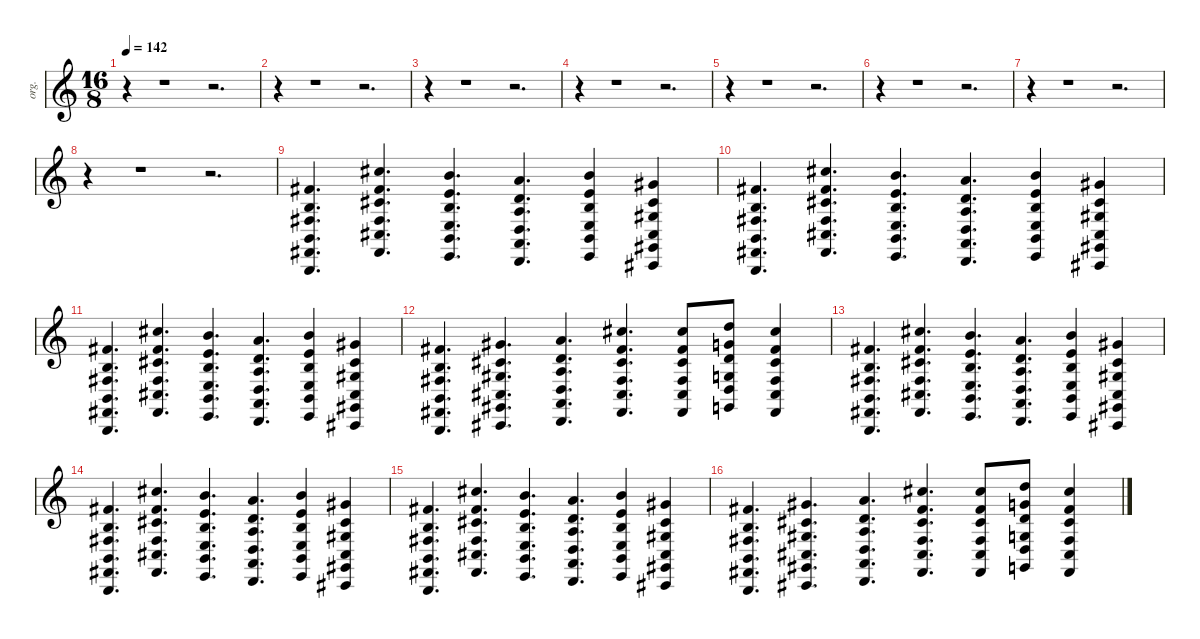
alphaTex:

\defaultSystemsLayout 4
\hideDynamics
\bracketExtendMode nobrackets
\otherSystemsTrackNameOrientation horizontal
\track ("Keyboard" "org.") {instrument drawbarorgan}
\staff {score}
\tuning (B3 Ab3 E3 B2 Gb2 B1)
\ts (16 8)
\tempo 142
\clef g2
\ks c
r.4{dy f beam Down} r.1{beam Down} r.2{d beam Down} |
r.4{beam Down} r.1{beam Down} r.2{d beam Down} |
r.4{beam Down} r.1{beam Down} r.2{d beam Down} |
r.4{beam Down} r.1{beam Down} r.2{d beam Down} |
r.4{beam Down} r.1{beam Down} r.2{d beam Down} |
r.4{beam Down} r.1{beam Down} r.2{d beam Down} |
r.4{beam Down} r.1{beam Down} r.2{d beam Down} |
r.4{beam Down} r.1{beam Down} r.2{d beam Down} |
(7.1{acc #} 3.2 2.3{acc #} 0.4 0.5{acc #} 0.6).4{d beam Up} (14.1{acc #} 10.2{acc #} 9.3{acc #} 7.4{acc #} 7.5{acc #} 7.6{acc #}).4{d beam Up} (12.1 8.2 7.3 5.4 5.5 5.6).4{d beam Up} (10.1 6.2 5.3 3.4 3.5 3.6).4{d beam Up} (12.1 8.2 7.3 5.4 5.5 5.6).4{beam Up} (9.1{acc #} 5.2{acc #} 4.3{acc #} 2.4{acc #} 2.5{acc #} 2.6{acc #}).4{beam Up} |
(7.1{acc #} 3.2 2.3{acc #} 0.4 0.5{acc #} 0.6).4{d beam Up} (14.1{acc #} 10.2{acc #} 9.3{acc #} 7.4{acc #} 7.5{acc #} 7.6{acc #}).4{d beam Up} (12.1 8.2 7.3 5.4 5.5 5.6).4{d beam Up} (10.1 6.2 5.3 3.4 3.5 3.6).4{d beam Up} (12.1 8.2 7.3 5.4 5.5 5.6).4{beam Up} (9.1{acc #} 5.2{acc #} 4.3{acc #} 2.4{acc #} 2.5{acc #} 2.6{acc #}).4{beam Up} |
(7.1{acc #} 3.2 2.3{acc #} 0.4 0.5{acc #} 0.6).4{d beam Up} (14.1{acc #} 10.2{acc #} 9.3{acc #} 7.4{acc #} 7.5{acc #} 7.6{acc #}).4{d beam Up} (12.1 8.2 7.3 5.4 5.5 5.6).4{d beam Up} (10.1 6.2 5.3 3.4 3.5 3.6).4{d beam Up} (12.1 8.2 7.3 5.4 5.5 5.6).4{beam Up} (9.1{acc #} 5.2{acc #} 4.3{acc #} 2.4{acc #} 2.5{acc #} 2.6{acc #}).4{beam Up} |
(7.1{acc #} 3.2 2.3{acc #} 0.4 0.5{acc #} 0.6).4{d beam Up} (9.1{acc #} 5.2{acc #} 4.3{acc #} 2.4{acc #} 2.5{acc #} 2.6{acc #}).4{d beam Up} (10.1 6.2 5.3 3.4 3.5 3.6).4{d beam Up} (14.1{acc #} 10.2{acc #} 9.3{acc #} 7.4{acc #} 7.5{acc #} 7.6{acc #}).4{d beam Up} (14.1{acc #} 10.2{acc #} 9.3{acc #} 7.4{acc #} 7.5{acc #} 7.6{acc #}).8{beam Up} (15.1 11.2 10.3 8.4 8.5 8.6).8{beam Up} (14.1{acc #} 10.2{acc #} 9.3{acc #} 7.4{acc #} 7.5{acc #} 7.6{acc #}).4{beam Up} |
(7.1{acc #} 3.2 2.3{acc #} 0.4 0.5{acc #} 0.6).4{d beam Up} (14.1{acc #} 10.2{acc #} 9.3{acc #} 7.4{acc #} 7.5{acc #} 7.6{acc #}).4{d beam Up} (12.1 8.2 7.3 5.4 5.5 5.6).4{d beam Up} (10.1 6.2 5.3 3.4 3.5 3.6).4{d beam Up} (12.1 8.2 7.3 5.4 5.5 5.6).4{beam Up} (9.1{acc #} 5.2{acc #} 4.3{acc #} 2.4{acc #} 2.5{acc #} 2.6{acc #}).4{beam Up} |
(7.1{acc #} 3.2 2.3{acc #} 0.4 0.5{acc #} 0.6).4{d beam Up} (14.1{acc #} 10.2{acc #} 9.3{acc #} 7.4{acc #} 7.5{acc #} 7.6{acc #}).4{d beam Up} (12.1 8.2 7.3 5.4 5.5 5.6).4{d beam Up} (10.1 6.2 5.3 3.4 3.5 3.6).4{d beam Up} (12.1 8.2 7.3 5.4 5.5 5.6).4{beam Up} (9.1{acc #} 5.2{acc #} 4.3{acc #} 2.4{acc #} 2.5{acc #} 2.6{acc #}).4{beam Up} |
(7.1{acc #} 3.2 2.3{acc #} 0.4 0.5{acc #} 0.6).4{d beam Up} (14.1{acc #} 10.2{acc #} 9.3{acc #} 7.4{acc #} 7.5{acc #} 7.6{acc #}).4{d beam Up} (12.1 8.2 7.3 5.4 5.5 5.6).4{d beam Up} (10.1 6.2 5.3 3.4 3.5 3.6).4{d beam Up} (12.1 8.2 7.3 5.4 5.5 5.6).4{beam Up} (9.1{acc #} 5.2{acc #} 4.3{acc #} 2.4{acc #} 2.5{acc #} 2.6{acc #}).4{beam Up} |
(7.1{acc #} 3.2 2.3{acc #} 0.4 0.5{acc #} 0.6).4{d beam Up} (9.1{acc #} 5.2{acc #} 4.3{acc #} 2.4{acc #} 2.5{acc #} 2.6{acc #}).4{d beam Up} (10.1 6.2 5.3 3.4 3.5 3.6).4{d beam Up} (14.1{acc #} 10.2{acc #} 9.3{acc #} 7.4{acc #} 7.5{acc #} 7.6{acc #}).4{d beam Up} (14.1{acc #} 10.2{acc #} 9.3{acc #} 7.4{acc #} 7.5{acc #} 7.6{acc #}).8{beam Up} (15.1 11.2 10.3 8.4 8.5 8.6).8{beam Up} (14.1{acc #} 10.2{acc #} 9.3{acc #} 7.4{acc #} 7.5{acc #} 7.6{acc #}).4{beam Up}
